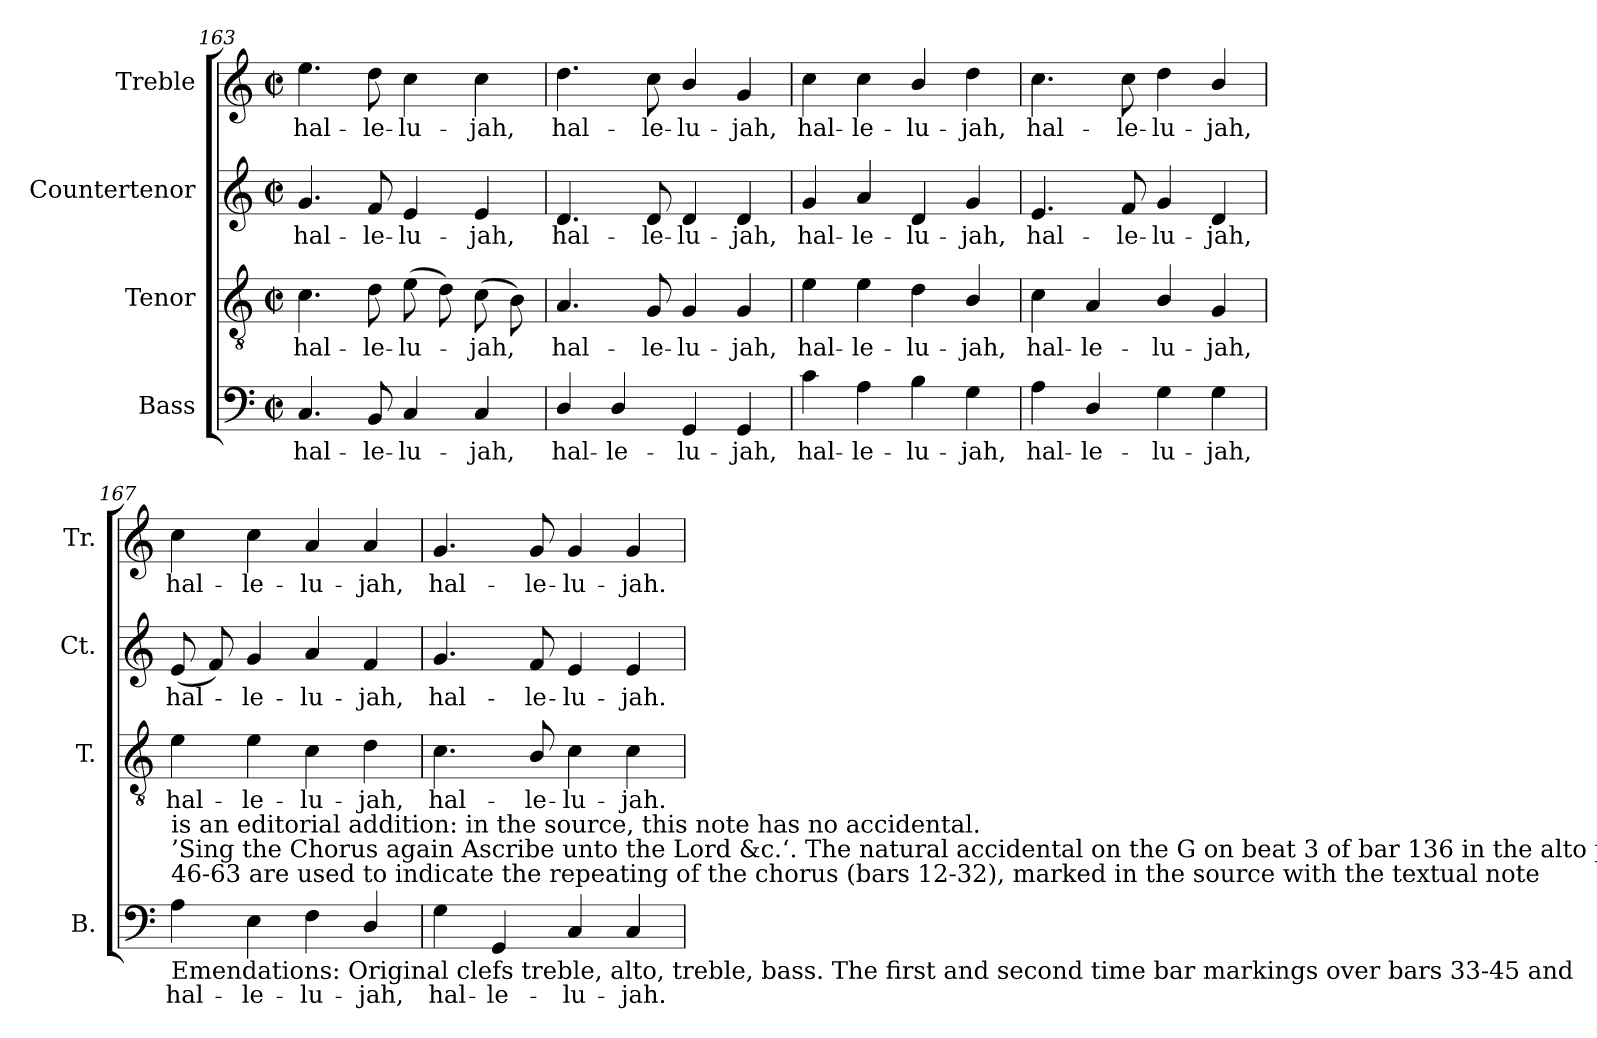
**kern	**text	**kern	**text	**kern	**text	**kern	**text
*part4	*part4	*part3	*part3	*part2	*part2	*part1	*part1
*staff4	*staff4	*staff3	*staff3	*staff2	*staff2	*staff1	*staff1
*I"Bass	*	*I"Tenor	*	*I"Countertenor	*	*I"Treble	*
*I'B.	*	*I'T.	*	*I'Ct.	*	*I'Tr.	*
*clefF4	*	*clefGv2	*	*clefG2	*	*clefG2	*
*	*	*ITrd7c12	*	*	*	*	*
*k[]	*	*k[]	*	*k[]	*	*k[]	*
*C:	*	*C:	*	*C:	*	*C:	*
*M2/2	*	*M2/2	*	*M2/2	*	*M2/2	*
*met(c|)	*	*met(c|)	*	*met(c|)	*	*met(c|)	*
=163	=163	=163	=163	=163	=163	=163	=163
!	!LO:LY:b:color=#000000	!	!	!	!	!	!
!	!	!	!LO:LY:b:color=#000000	!	!	!	!
!	!	!	!	!	!LO:LY:b:color=#000000	!	!
!	!	!	!	!	!	!	!LO:LY:b:color=#000000
4.Ci/	hal-	4.Ci\	hal-	4.gi/	hal-	4.eei\	hal-
!	!LO:LY:b:color=#000000	!	!	!	!	!	!
!	!	!	!LO:LY:b:color=#000000	!	!	!	!
!	!	!	!	!	!LO:LY:b:color=#000000	!	!
!	!	!	!	!	!	!	!LO:LY:b:color=#000000
8BBi/	-le-	8Di\	-le-	8fi/	-le-	8ddi\	-le-
!	!LO:LY:b:color=#000000	!	!	!	!	!	!
!	!	!	!LO:LY:b:color=#000000	!	!	!	!
!	!	!	!	!	!LO:LY:b:color=#000000	!	!
!	!	!	!	!	!	!	!LO:LY:b:color=#000000
4Ci/	-lu-	(8Ei\	-lu-	4ei/	-lu-	4cci\	-lu-
.	.	8Di\)	.	.	.	.	.
!	!LO:LY:b:color=#000000	!	!	!	!	!	!
!	!	!	!LO:LY:b:color=#000000	!	!	!	!
!	!	!	!	!	!LO:LY:b:color=#000000	!	!
!	!	!	!	!	!	!	!LO:LY:b:color=#000000
4Ci/	-jah,	(8Ci\	-jah,	4ei/	-jah,	4cci\	-jah,
.	.	8BBi\)	.	.	.	.	.
=164	=164	=164	=164	=164	=164	=164	=164
!	!LO:LY:b:color=#000000	!	!	!	!	!	!
!	!	!	!LO:LY:b:color=#000000	!	!	!	!
!	!	!	!	!	!LO:LY:b:color=#000000	!	!
!	!	!	!	!	!	!	!LO:LY:b:color=#000000
4Di/	hal-	4.AAi/	hal-	4.di/	hal-	4.ddi\	hal-
!	!LO:LY:b:color=#000000	!	!	!	!	!	!
4Di/	-le-	.	.	.	.	.	.
!	!	!	!LO:LY:b:color=#000000	!	!	!	!
!	!	!	!	!	!LO:LY:b:color=#000000	!	!
!	!	!	!	!	!	!	!LO:LY:b:color=#000000
.	.	8GGi/	-le-	8di/	-le-	8cci\	-le-
!	!LO:LY:b:color=#000000	!	!	!	!	!	!
!	!	!	!LO:LY:b:color=#000000	!	!	!	!
!	!	!	!	!	!LO:LY:b:color=#000000	!	!
!	!	!	!	!	!	!	!LO:LY:b:color=#000000
4GGi/	-lu-	4GGi/	-lu-	4di/	-lu-	4bi/	-lu-
!	!LO:LY:b:color=#000000	!	!	!	!	!	!
!	!	!	!LO:LY:b:color=#000000	!	!	!	!
!	!	!	!	!	!LO:LY:b:color=#000000	!	!
!	!	!	!	!	!	!	!LO:LY:b:color=#000000
4GGi/	-jah,	4GGi/	-jah,	4di/	-jah,	4gi/	-jah,
=165	=165	=165	=165	=165	=165	=165	=165
!	!LO:LY:b:color=#000000	!	!	!	!	!	!
!	!	!	!LO:LY:b:color=#000000	!	!	!	!
!	!	!	!	!	!LO:LY:b:color=#000000	!	!
!	!	!	!	!	!	!	!LO:LY:b:color=#000000
4ci\	hal-	4Ei\	hal-	4gi/	hal-	4cci\	hal-
!	!LO:LY:b:color=#000000	!	!	!	!	!	!
!	!	!	!LO:LY:b:color=#000000	!	!	!	!
!	!	!	!	!	!LO:LY:b:color=#000000	!	!
!	!	!	!	!	!	!	!LO:LY:b:color=#000000
4Ai\	-le-	4Ei\	-le-	4ai/	-le-	4cci\	-le-
!	!LO:LY:b:color=#000000	!	!	!	!	!	!
!	!	!	!LO:LY:b:color=#000000	!	!	!	!
!	!	!	!	!	!LO:LY:b:color=#000000	!	!
!	!	!	!	!	!	!	!LO:LY:b:color=#000000
4Bi\	-lu-	4Di\	-lu-	4di/	-lu-	4bi/	-lu-
!	!LO:LY:b:color=#000000	!	!	!	!	!	!
!	!	!	!LO:LY:b:color=#000000	!	!	!	!
!	!	!	!	!	!LO:LY:b:color=#000000	!	!
!	!	!	!	!	!	!	!LO:LY:b:color=#000000
4Gi\	-jah,	4BBi/	-jah,	4gi/	-jah,	4ddi\	-jah,
=166	=166	=166	=166	=166	=166	=166	=166
!	!LO:LY:b:color=#000000	!	!	!	!	!	!
!	!	!	!LO:LY:b:color=#000000	!	!	!	!
!	!	!	!	!	!LO:LY:b:color=#000000	!	!
!	!	!	!	!	!	!	!LO:LY:b:color=#000000
4Ai\	hal-	4Ci\	hal-	4.ei/	hal-	4.cci\	hal-
!	!LO:LY:b:color=#000000	!	!	!	!	!	!
!	!	!	!LO:LY:b:color=#000000	!	!	!	!
4Di/	-le-	4AAi/	-le-	.	.	.	.
!	!	!	!	!	!LO:LY:b:color=#000000	!	!
!	!	!	!	!	!	!	!LO:LY:b:color=#000000
.	.	.	.	8fi/	-le-	8cci\	-le-
!	!LO:LY:b:color=#000000	!	!	!	!	!	!
!	!	!	!LO:LY:b:color=#000000	!	!	!	!
!	!	!	!	!	!LO:LY:b:color=#000000	!	!
!	!	!	!	!	!	!	!LO:LY:b:color=#000000
4Gi\	-lu-	4BBi/	-lu-	4gi/	-lu-	4ddi\	-lu-
!	!LO:LY:b:color=#000000	!	!	!	!	!	!
!	!	!	!LO:LY:b:color=#000000	!	!	!	!
!	!	!	!	!	!LO:LY:b:color=#000000	!	!
!	!	!	!	!	!	!	!LO:LY:b:color=#000000
4Gi\	-jah,	4GGi/	-jah,	4di/	-jah,	4bi/	-jah,
!!LO:LB:g=z
=167	=167	=167	=167	=167	=167	=167	=167
!	!LO:LY:b:color=#000000	!	!	!	!	!	!
!	!	!	!LO:LY:b:color=#000000	!	!	!	!
!	!	!	!	!	!LO:LY:b:color=#000000	!	!
!LO:TX:b:t=Emendations&colon; Original clefs treble, alto, treble, bass. The first and second time bar markings over bars 33-45 and	!	!	!	!	!	!	!
!LO:TX:t=46-63 are used to indicate the repeating of the chorus (bars 12-32), marked in the source with the textual note	!	!	!	!	!	!	!
!LO:TX:t=’Sing the Chorus again Ascribe unto the Lord &c.‘. The natural accidental on the G on beat 3 of bar 136 in the alto part	!	!	!	!	!	!	!
!LO:TX:t=is an editorial addition&colon; in the source, this note has no accidental.	!	!	!	!	!	!	!
!	!	!	!	!	!	!	!LO:LY:b:color=#000000
4Ai\	hal-	4Ei\	hal-	(8ei/	hal-	4cci\	hal-
.	.	.	.	8fi/)	.	.	.
!	!LO:LY:b:color=#000000	!	!	!	!	!	!
!	!	!	!LO:LY:b:color=#000000	!	!	!	!
!	!	!	!	!	!LO:LY:b:color=#000000	!	!
!	!	!	!	!	!	!	!LO:LY:b:color=#000000
4Ei\	-le-	4Ei\	-le-	4gi/	-le-	4cci\	-le-
!	!LO:LY:b:color=#000000	!	!	!	!	!	!
!	!	!	!LO:LY:b:color=#000000	!	!	!	!
!	!	!	!	!	!LO:LY:b:color=#000000	!	!
!	!	!	!	!	!	!	!LO:LY:b:color=#000000
4Fi\	-lu-	4Ci\	-lu-	4ai/	-lu-	4ai/	-lu-
!	!LO:LY:b:color=#000000	!	!	!	!	!	!
!	!	!	!LO:LY:b:color=#000000	!	!	!	!
!	!	!	!	!	!LO:LY:b:color=#000000	!	!
!	!	!	!	!	!	!	!LO:LY:b:color=#000000
4Di/	-jah,	4Di\	-jah,	4fi/	-jah,	4ai/	-jah,
=168	=168	=168	=168	=168	=168	=168	=168
!	!LO:LY:b:color=#000000	!	!	!	!	!	!
!	!	!	!LO:LY:b:color=#000000	!	!	!	!
!	!	!	!	!	!LO:LY:b:color=#000000	!	!
!	!	!	!	!	!	!	!LO:LY:b:color=#000000
4Gi\	hal-	4.Ci\	hal-	4.gi/	hal-	4.gi/	hal-
!	!LO:LY:b:color=#000000	!	!	!	!	!	!
4GGi/	-le-	.	.	.	.	.	.
!	!	!	!LO:LY:b:color=#000000	!	!	!	!
!	!	!	!	!	!LO:LY:b:color=#000000	!	!
!	!	!	!	!	!	!	!LO:LY:b:color=#000000
.	.	8BBi/	-le-	8fi/	-le-	8gi/	-le-
!	!LO:LY:b:color=#000000	!	!	!	!	!	!
!	!	!	!LO:LY:b:color=#000000	!	!	!	!
!	!	!	!	!	!LO:LY:b:color=#000000	!	!
!	!	!	!	!	!	!	!LO:LY:b:color=#000000
4Ci/	-lu-	4Ci\	-lu-	4ei/	-lu-	4gi/	-lu-
!	!LO:LY:b:color=#000000	!	!	!	!	!	!
!	!	!	!LO:LY:b:color=#000000	!	!	!	!
!	!	!	!	!	!LO:LY:b:color=#000000	!	!
!	!	!	!	!	!	!	!LO:LY:b:color=#000000
4Ci/	-jah.	4Ci\	-jah.	4ei/	-jah.	4gi/	-jah.
=	=	=	=	=	=	=	=
*-	*-	*-	*-	*-	*-	*-	*-
